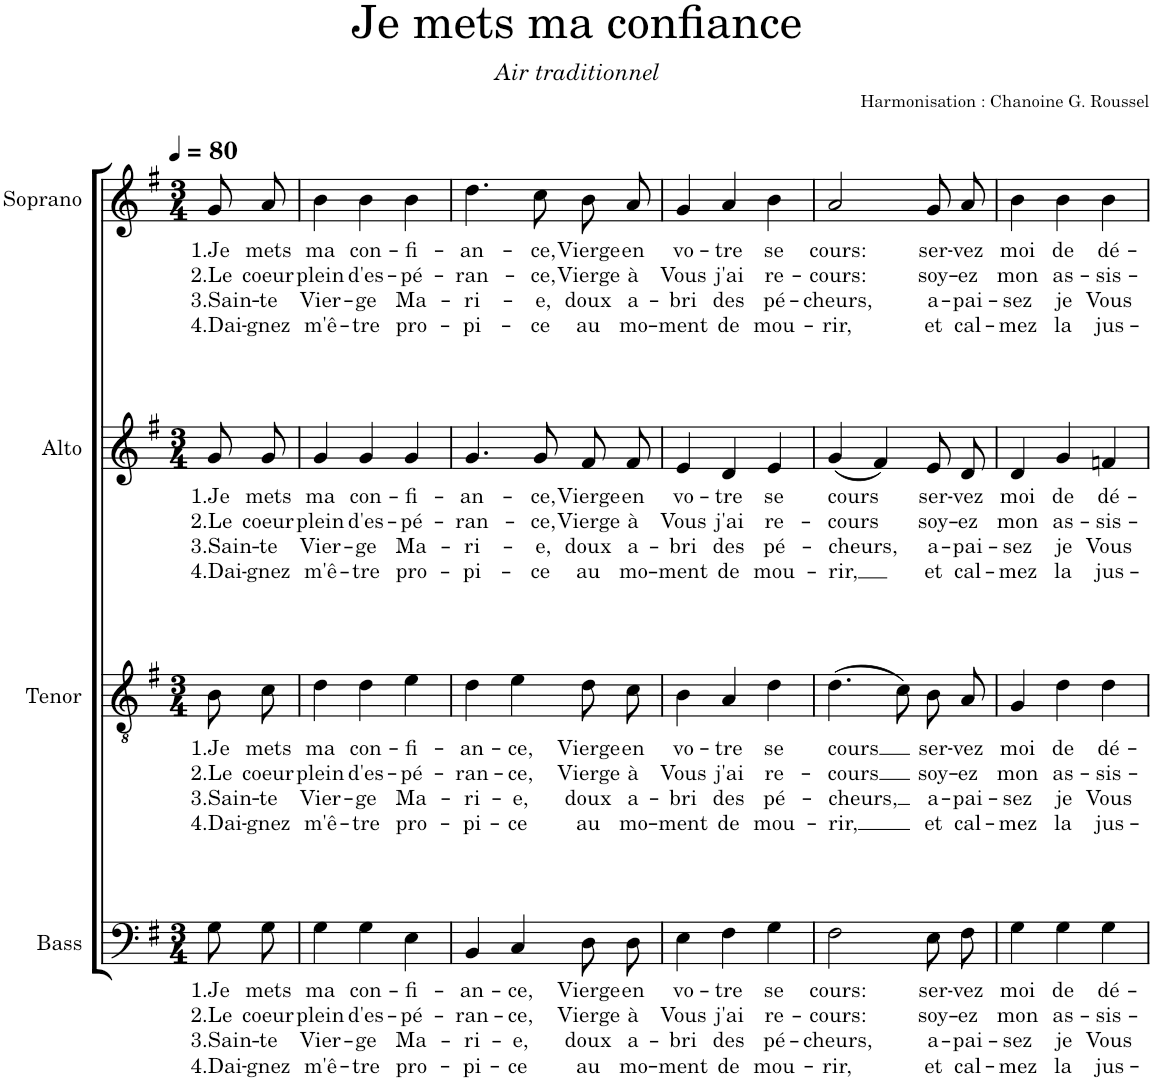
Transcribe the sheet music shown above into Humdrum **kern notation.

**kern	**text	**text	**text	**text	**kern	**text	**text	**text	**text	**kern	**text	**text	**text	**text	**kern	**text	**text	**text	**text
*part4	*part4	*part4	*part4	*part4	*part3	*part3	*part3	*part3	*part3	*part2	*part2	*part2	*part2	*part2	*part1	*part1	*part1	*part1	*part1
*staff4	*staff4	*staff4	*staff4	*staff4	*staff3	*staff3	*staff3	*staff3	*staff3	*staff2	*staff2	*staff2	*staff2	*staff2	*staff1	*staff1	*staff1	*staff1	*staff1
*I"Bass	*	*	*	*	*I"Tenor	*	*	*	*	*I"Alto	*	*	*	*	*I"Soprano	*	*	*	*
*I'B.	*	*	*	*	*I'T.	*	*	*	*	*I'A.	*	*	*	*	*I'S.	*	*	*	*
*clefF4	*	*	*	*	*clefGv2	*	*	*	*	*clefG2	*	*	*	*	*clefG2	*	*	*	*
*k[f#]	*	*	*	*	*k[f#]	*	*	*	*	*k[f#]	*	*	*	*	*k[f#]	*	*	*	*
*M3/4	*	*	*	*	*M3/4	*	*	*	*	*M3/4	*	*	*	*	*M3/4	*	*	*	*
*MM80	*	*	*	*	*MM80	*	*	*	*	*MM80	*	*	*	*	*MM80	*	*	*	*
=	=	=	=	=	=	=	=	=	=	=	=	=	=	=	=	=	=	=	=
!	!LO:LY:b	!LO:LY:b	!LO:LY:b	!LO:LY:b	!	!LO:LY:b	!LO:LY:b	!LO:LY:b	!LO:LY:b	!	!LO:LY:b	!LO:LY:b	!LO:LY:b	!LO:LY:b	!	!LO:LY:b	!LO:LY:b	!LO:LY:b	!LO:LY:b
8G\L	1.Je	2.Le	3.Sain-	4.Dai-	8B\L	1.Je	2.Le	3.Sain-	4.Dai-	8g/L	1.Je	2.Le	3.Sain-	4.Dai-	8g/L	1.Je	2.Le	3.Sain-	4.Dai-
!	!LO:LY:b	!LO:LY:b	!LO:LY:b	!LO:LY:b	!	!LO:LY:b	!LO:LY:b	!LO:LY:b	!LO:LY:b	!	!LO:LY:b	!LO:LY:b	!LO:LY:b	!LO:LY:b	!	!LO:LY:b	!LO:LY:b	!LO:LY:b	!LO:LY:b
8G\J	mets	coeur	-te	-gnez	8c\J	mets	coeur	-te	-gnez	8g/J	mets	coeur	-te	-gnez	8a/J	mets	coeur	-te	-gnez
=1	=1	=1	=1	=1	=1	=1	=1	=1	=1	=1	=1	=1	=1	=1	=1	=1	=1	=1	=1
!	!LO:LY:b	!LO:LY:b	!LO:LY:b	!LO:LY:b	!	!LO:LY:b	!LO:LY:b	!LO:LY:b	!LO:LY:b	!	!LO:LY:b	!LO:LY:b	!LO:LY:b	!LO:LY:b	!	!LO:LY:b	!LO:LY:b	!LO:LY:b	!LO:LY:b
4G\	ma	plein	Vier-	m'ê-	4d\	ma	plein	Vier-	m'ê-	4g/	ma	plein	Vier-	m'ê-	4b\	ma	plein	Vier-	m'ê-
!	!LO:LY:b	!LO:LY:b	!LO:LY:b	!LO:LY:b	!	!LO:LY:b	!LO:LY:b	!LO:LY:b	!LO:LY:b	!	!LO:LY:b	!LO:LY:b	!LO:LY:b	!LO:LY:b	!	!LO:LY:b	!LO:LY:b	!LO:LY:b	!LO:LY:b
4G\	con-	d'es-	-ge	-tre	4d\	con-	d'es-	-ge	-tre	4g/	con-	d'es-	-ge	-tre	4b\	con-	d'es-	-ge	-tre
!	!LO:LY:b	!LO:LY:b	!LO:LY:b	!LO:LY:b	!	!LO:LY:b	!LO:LY:b	!LO:LY:b	!LO:LY:b	!	!LO:LY:b	!LO:LY:b	!LO:LY:b	!LO:LY:b	!	!LO:LY:b	!LO:LY:b	!LO:LY:b	!LO:LY:b
4E\	-fi-	-pé-	Ma-	pro-	4e\	-fi-	-pé-	Ma-	pro-	4g/	-fi-	-pé-	Ma-	pro-	4b\	-fi-	-pé-	Ma-	pro-
=2	=2	=2	=2	=2	=2	=2	=2	=2	=2	=2	=2	=2	=2	=2	=2	=2	=2	=2	=2
!	!LO:LY:b	!LO:LY:b	!LO:LY:b	!LO:LY:b	!	!LO:LY:b	!LO:LY:b	!LO:LY:b	!LO:LY:b	!	!LO:LY:b	!LO:LY:b	!LO:LY:b	!LO:LY:b	!	!LO:LY:b	!LO:LY:b	!LO:LY:b	!LO:LY:b
4BB/	-an-	-ran-	-ri-	-pi-	4d\	-an-	-ran-	-ri-	-pi-	4.g/	-an-	-ran-	-ri-	-pi-	4.dd\	-an-	-ran-	-ri-	-pi-
!	!LO:LY:b	!LO:LY:b	!LO:LY:b	!LO:LY:b	!	!LO:LY:b	!LO:LY:b	!LO:LY:b	!LO:LY:b	!	!	!	!	!	!	!	!	!	!
4C/	-ce,	-ce,	-e,	-ce	4e\	-ce,	-ce,	-e,	-ce	.	.	.	.	.	.	.	.	.	.
!	!	!	!	!	!	!	!	!	!	!	!LO:LY:b	!LO:LY:b	!LO:LY:b	!LO:LY:b	!	!LO:LY:b	!LO:LY:b	!LO:LY:b	!LO:LY:b
.	.	.	.	.	.	.	.	.	.	8g/	-ce,	-ce,	-e,	-ce	8cc\	-ce,	-ce,	-e,	-ce
!	!LO:LY:b	!LO:LY:b	!LO:LY:b	!LO:LY:b	!	!LO:LY:b	!LO:LY:b	!LO:LY:b	!LO:LY:b	!	!LO:LY:b	!LO:LY:b	!LO:LY:b	!LO:LY:b	!	!LO:LY:b	!LO:LY:b	!LO:LY:b	!LO:LY:b
8D\L	Vierge	Vierge	doux	au	8d\L	Vierge	Vierge	doux	au	8f#/L	Vierge	Vierge	doux	au	8b/L	Vierge	Vierge	doux	au
!	!LO:LY:b	!LO:LY:b	!LO:LY:b	!LO:LY:b	!	!LO:LY:b	!LO:LY:b	!LO:LY:b	!LO:LY:b	!	!LO:LY:b	!LO:LY:b	!LO:LY:b	!LO:LY:b	!	!LO:LY:b	!LO:LY:b	!LO:LY:b	!LO:LY:b
8D\J	en	à	a-	mo-	8c\J	en	à	a-	mo-	8f#/J	en	à	a-	mo-	8a/J	en	à	a-	mo-
=3	=3	=3	=3	=3	=3	=3	=3	=3	=3	=3	=3	=3	=3	=3	=3	=3	=3	=3	=3
!	!LO:LY:b	!LO:LY:b	!LO:LY:b	!LO:LY:b	!	!LO:LY:b	!LO:LY:b	!LO:LY:b	!LO:LY:b	!	!LO:LY:b	!LO:LY:b	!LO:LY:b	!LO:LY:b	!	!LO:LY:b	!LO:LY:b	!LO:LY:b	!LO:LY:b
4E\	vo-	Vous	-bri	-ment	4B\	vo-	Vous	-bri	-ment	4e/	vo-	Vous	-bri	-ment	4g/	vo-	Vous	-bri	-ment
!	!LO:LY:b	!LO:LY:b	!LO:LY:b	!LO:LY:b	!	!LO:LY:b	!LO:LY:b	!LO:LY:b	!LO:LY:b	!	!LO:LY:b	!LO:LY:b	!LO:LY:b	!LO:LY:b	!	!LO:LY:b	!LO:LY:b	!LO:LY:b	!LO:LY:b
4F#\	-tre	j'ai	des	de	4A/	-tre	j'ai	des	de	4d/	-tre	j'ai	des	de	4a/	-tre	j'ai	des	de
!	!LO:LY:b	!LO:LY:b	!LO:LY:b	!LO:LY:b	!	!LO:LY:b	!LO:LY:b	!LO:LY:b	!LO:LY:b	!	!LO:LY:b	!LO:LY:b	!LO:LY:b	!LO:LY:b	!	!LO:LY:b	!LO:LY:b	!LO:LY:b	!LO:LY:b
4G\	se	re-	pé-	mou-	4d\	se	re-	pé-	mou-	4e/	se	re-	pé-	mou-	4b\	se	re-	pé-	mou-
=4	=4	=4	=4	=4	=4	=4	=4	=4	=4	=4	=4	=4	=4	=4	=4	=4	=4	=4	=4
!	!LO:LY:b	!LO:LY:b	!LO:LY:b	!LO:LY:b	!	!LO:LY:b	!LO:LY:b	!LO:LY:b	!LO:LY:b	!	!LO:LY:b	!LO:LY:b	!LO:LY:b	!LO:LY:b	!	!LO:LY:b	!LO:LY:b	!LO:LY:b	!LO:LY:b
2F#\	cours:	-cours:	-cheurs,	-rir,	(4.d\	cours	-cours	cheurs,	rir,	(4g/	cours	-cours	cheurs,	rir,	2a/	cours:	-cours:	-cheurs,	-rir,
.	.	.	.	.	.	.	.	.	.	4f#/)	.	.	.	.	.	.	.	.	.
.	.	.	.	.	8c\)	.	.	.	.	.	.	.	.	.	.	.	.	.	.
!	!LO:LY:b	!LO:LY:b	!LO:LY:b	!LO:LY:b	!	!LO:LY:b	!LO:LY:b	!LO:LY:b	!LO:LY:b	!	!LO:LY:b	!LO:LY:b	!LO:LY:b	!LO:LY:b	!	!LO:LY:b	!LO:LY:b	!LO:LY:b	!LO:LY:b
8E\L	ser-	soy-	a-	et	8B/L	ser-	soy-	a-	et	8e/L	ser-	soy-	a-	et	8g/L	ser-	soy-	a-	et
!	!LO:LY:b	!LO:LY:b	!LO:LY:b	!LO:LY:b	!	!LO:LY:b	!LO:LY:b	!LO:LY:b	!LO:LY:b	!	!LO:LY:b	!LO:LY:b	!LO:LY:b	!LO:LY:b	!	!LO:LY:b	!LO:LY:b	!LO:LY:b	!LO:LY:b
8F#\J	-vez	-ez	-pai-	cal-	8A/J	-vez	-ez	-pai-	cal-	8d/J	-vez	-ez	-pai-	cal-	8a/J	-vez	-ez	-pai-	cal-
=5	=5	=5	=5	=5	=5	=5	=5	=5	=5	=5	=5	=5	=5	=5	=5	=5	=5	=5	=5
!	!LO:LY:b	!LO:LY:b	!LO:LY:b	!LO:LY:b	!	!LO:LY:b	!LO:LY:b	!LO:LY:b	!LO:LY:b	!	!LO:LY:b	!LO:LY:b	!LO:LY:b	!LO:LY:b	!	!LO:LY:b	!LO:LY:b	!LO:LY:b	!LO:LY:b
4G\	moi	mon	-sez	-mez	4G/	moi	mon	-sez	-mez	4d/	moi	mon	-sez	-mez	4b\	moi	mon	-sez	-mez
!	!LO:LY:b	!LO:LY:b	!LO:LY:b	!LO:LY:b	!	!LO:LY:b	!LO:LY:b	!LO:LY:b	!LO:LY:b	!	!LO:LY:b	!LO:LY:b	!LO:LY:b	!LO:LY:b	!	!LO:LY:b	!LO:LY:b	!LO:LY:b	!LO:LY:b
4G\	de	as-	je	la	4d\	de	as-	je	la	4g/	de	as-	je	la	4b\	de	as-	je	la
!	!LO:LY:b	!LO:LY:b	!LO:LY:b	!LO:LY:b	!	!LO:LY:b	!LO:LY:b	!LO:LY:b	!LO:LY:b	!	!LO:LY:b	!LO:LY:b	!LO:LY:b	!LO:LY:b	!	!LO:LY:b	!LO:LY:b	!LO:LY:b	!LO:LY:b
4G\	dé-	-sis-	Vous	jus-	4d\	dé-	-sis-	Vous	jus-	4fn/	dé-	-sis-	Vous	jus-	4b\	dé-	-sis-	Vous	jus-
=	=	=	=	=	=	=	=	=	=	=	=	=	=	=	=	=	=	=	=
*-	*-	*-	*-	*-	*-	*-	*-	*-	*-	*-	*-	*-	*-	*-	*-	*-	*-	*-	*-
